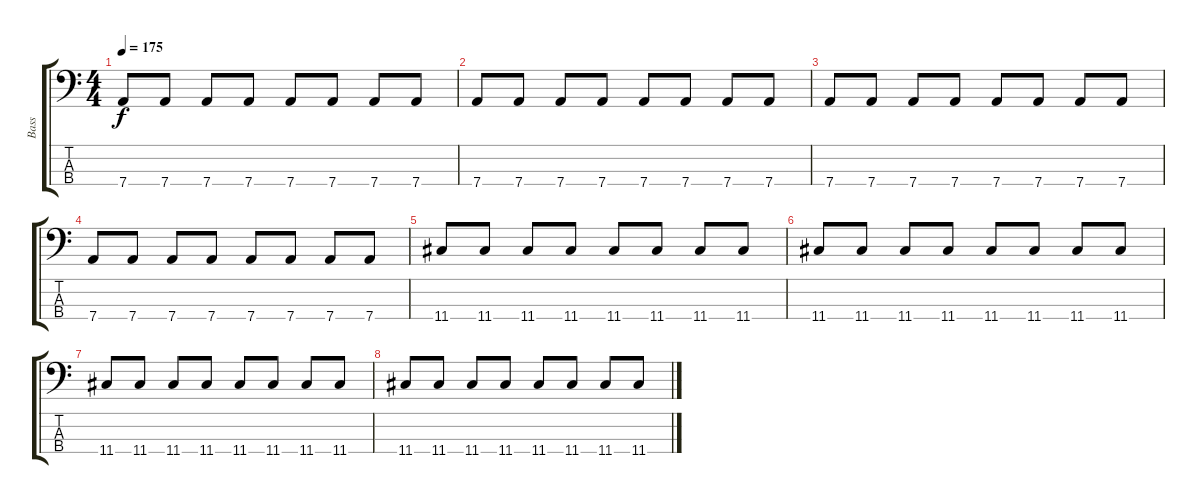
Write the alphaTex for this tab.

\track ("Bass" "Bass") {instrument electricbasspick}
\staff {score tabs}
\tuning (G2 D2 A1 D1) {hide}
\ts (4 4)
\tempo 175
\clef f4
\ks c
7.4.8{dy f} 7.4.8 7.4.8 7.4.8 7.4.8 7.4.8 7.4.8 7.4.8 |
7.4.8 7.4.8 7.4.8 7.4.8 7.4.8 7.4.8 7.4.8 7.4.8 |
7.4.8 7.4.8 7.4.8 7.4.8 7.4.8 7.4.8 7.4.8 7.4.8 |
7.4.8 7.4.8 7.4.8 7.4.8 7.4.8 7.4.8 7.4.8 7.4.8 |
11.4.8 11.4.8 11.4.8 11.4.8 11.4.8 11.4.8 11.4.8 11.4.8 |
11.4.8 11.4.8 11.4.8 11.4.8 11.4.8 11.4.8 11.4.8 11.4.8 |
11.4.8 11.4.8 11.4.8 11.4.8 11.4.8 11.4.8 11.4.8 11.4.8 |
11.4.8 11.4.8 11.4.8 11.4.8 11.4.8 11.4.8 11.4.8 11.4.8
